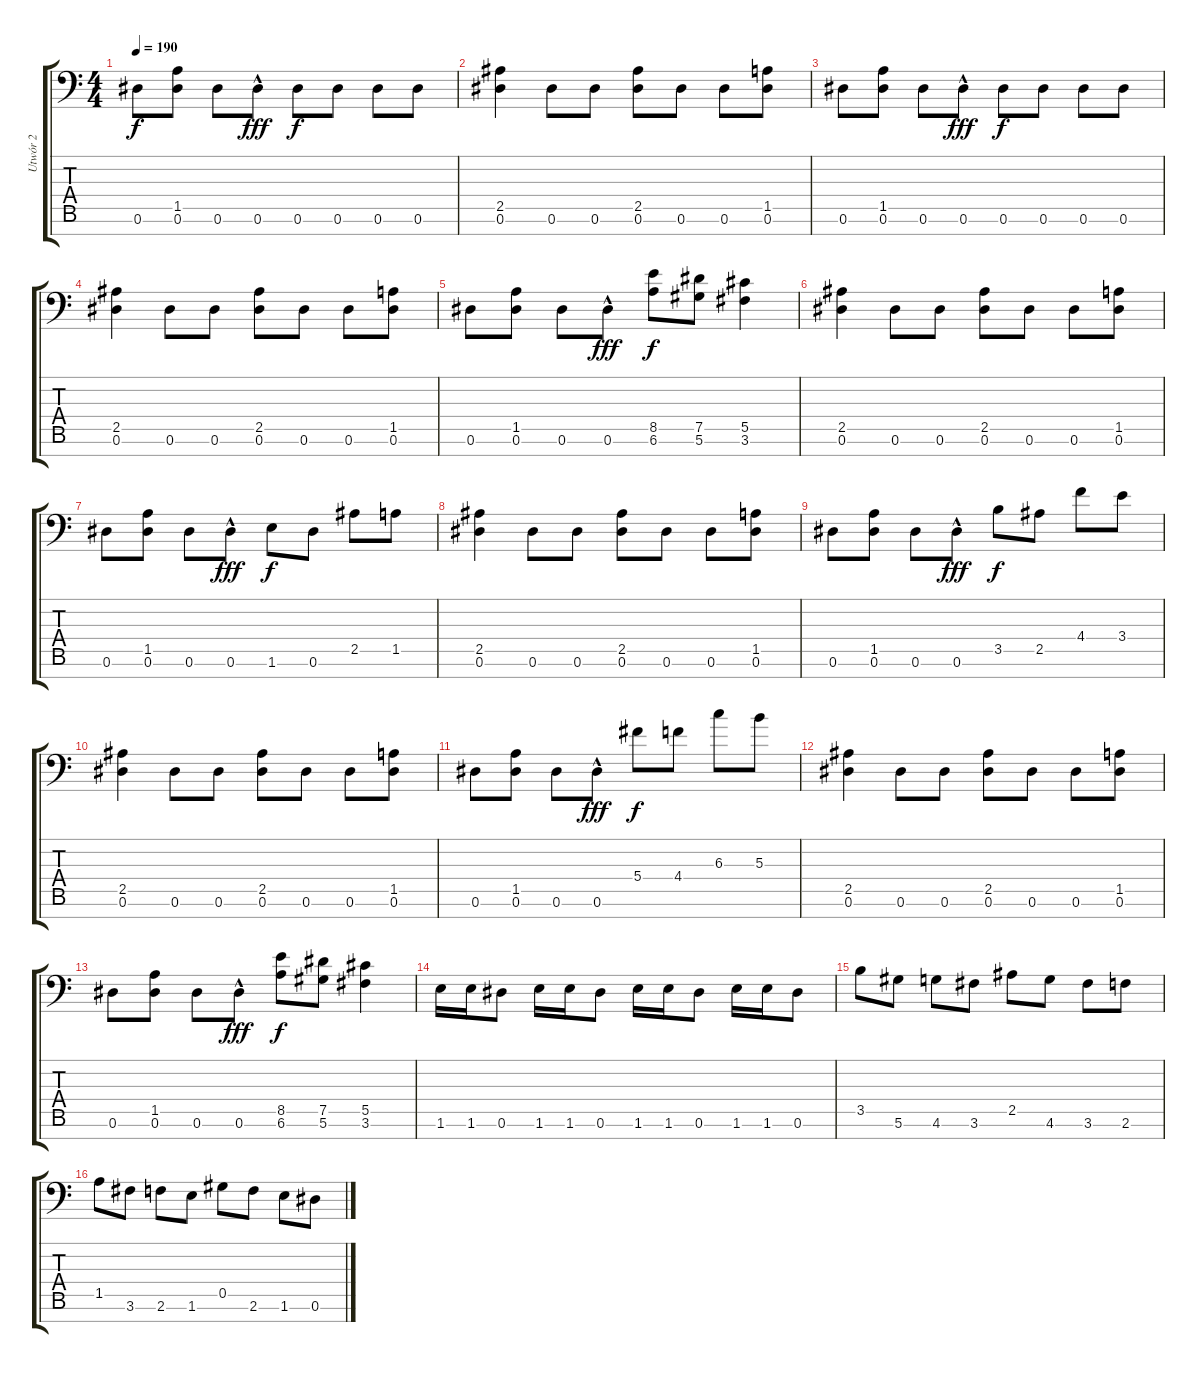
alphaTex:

\track ("Utwór 2" "Utwór 2") {instrument overdrivenguitar}
\staff {score tabs}
\tuning (Eb4 Bb3 Gb3 Db3 Ab2 Eb2 Bb1) {hide}
\ts (4 4)
\tempo 190
\clef f4
\ks c
0.6.8{dy f} (1.5 0.6).8 0.6.8 0.6{hac}.8{dy fff} 0.6.8{dy f} 0.6.8 0.6.8 0.6.8 |
(2.5 0.6).4 0.6.8 0.6.8 (2.5 0.6).8 0.6.8 0.6.8 (1.5 0.6).8 |
0.6.8 (1.5 0.6).8 0.6.8 0.6{hac}.8{dy fff} 0.6.8{dy f} 0.6.8 0.6.8 0.6.8 |
(2.5 0.6).4 0.6.8 0.6.8 (2.5 0.6).8 0.6.8 0.6.8 (1.5 0.6).8 |
0.6.8 (1.5 0.6).8 0.6.8 0.6{hac}.8{dy fff} (8.5 6.6).8{dy f} (7.5 5.6).8 (5.5 3.6).4 |
(2.5 0.6).4 0.6.8 0.6.8 (2.5 0.6).8 0.6.8 0.6.8 (1.5 0.6).8 |
0.6.8 (1.5 0.6).8 0.6.8 0.6{hac}.8{dy fff} 1.6.8{dy f} 0.6.8 2.5.8 1.5.8 |
(2.5 0.6).4 0.6.8 0.6.8 (2.5 0.6).8 0.6.8 0.6.8 (1.5 0.6).8 |
0.6.8 (1.5 0.6).8 0.6.8 0.6{hac}.8{dy fff} 3.5.8{dy f} 2.5.8 4.4.8 3.4.8 |
(2.5 0.6).4 0.6.8 0.6.8 (2.5 0.6).8 0.6.8 0.6.8 (1.5 0.6).8 |
0.6.8 (1.5 0.6).8 0.6.8 0.6{hac}.8{dy fff} 5.4.8{dy f} 4.4.8 6.3.8 5.3.8 |
(2.5 0.6).4 0.6.8 0.6.8 (2.5 0.6).8 0.6.8 0.6.8 (1.5 0.6).8 |
0.6.8 (1.5 0.6).8 0.6.8 0.6{hac}.8{dy fff} (8.5 6.6).8{dy f} (7.5 5.6).8 (5.5 3.6).4 |
1.6.16 1.6.16 0.6.8 1.6.16 1.6.16 0.6.8 1.6.16 1.6.16 0.6.8 1.6.16 1.6.16 0.6.8 |
3.5.8 5.6.8 4.6.8 3.6.8 2.5.8 4.6.8 3.6.8 2.6.8 |
1.5.8 3.6.8 2.6.8 1.6.8 0.5.8 2.6.8 1.6.8 0.6.8
